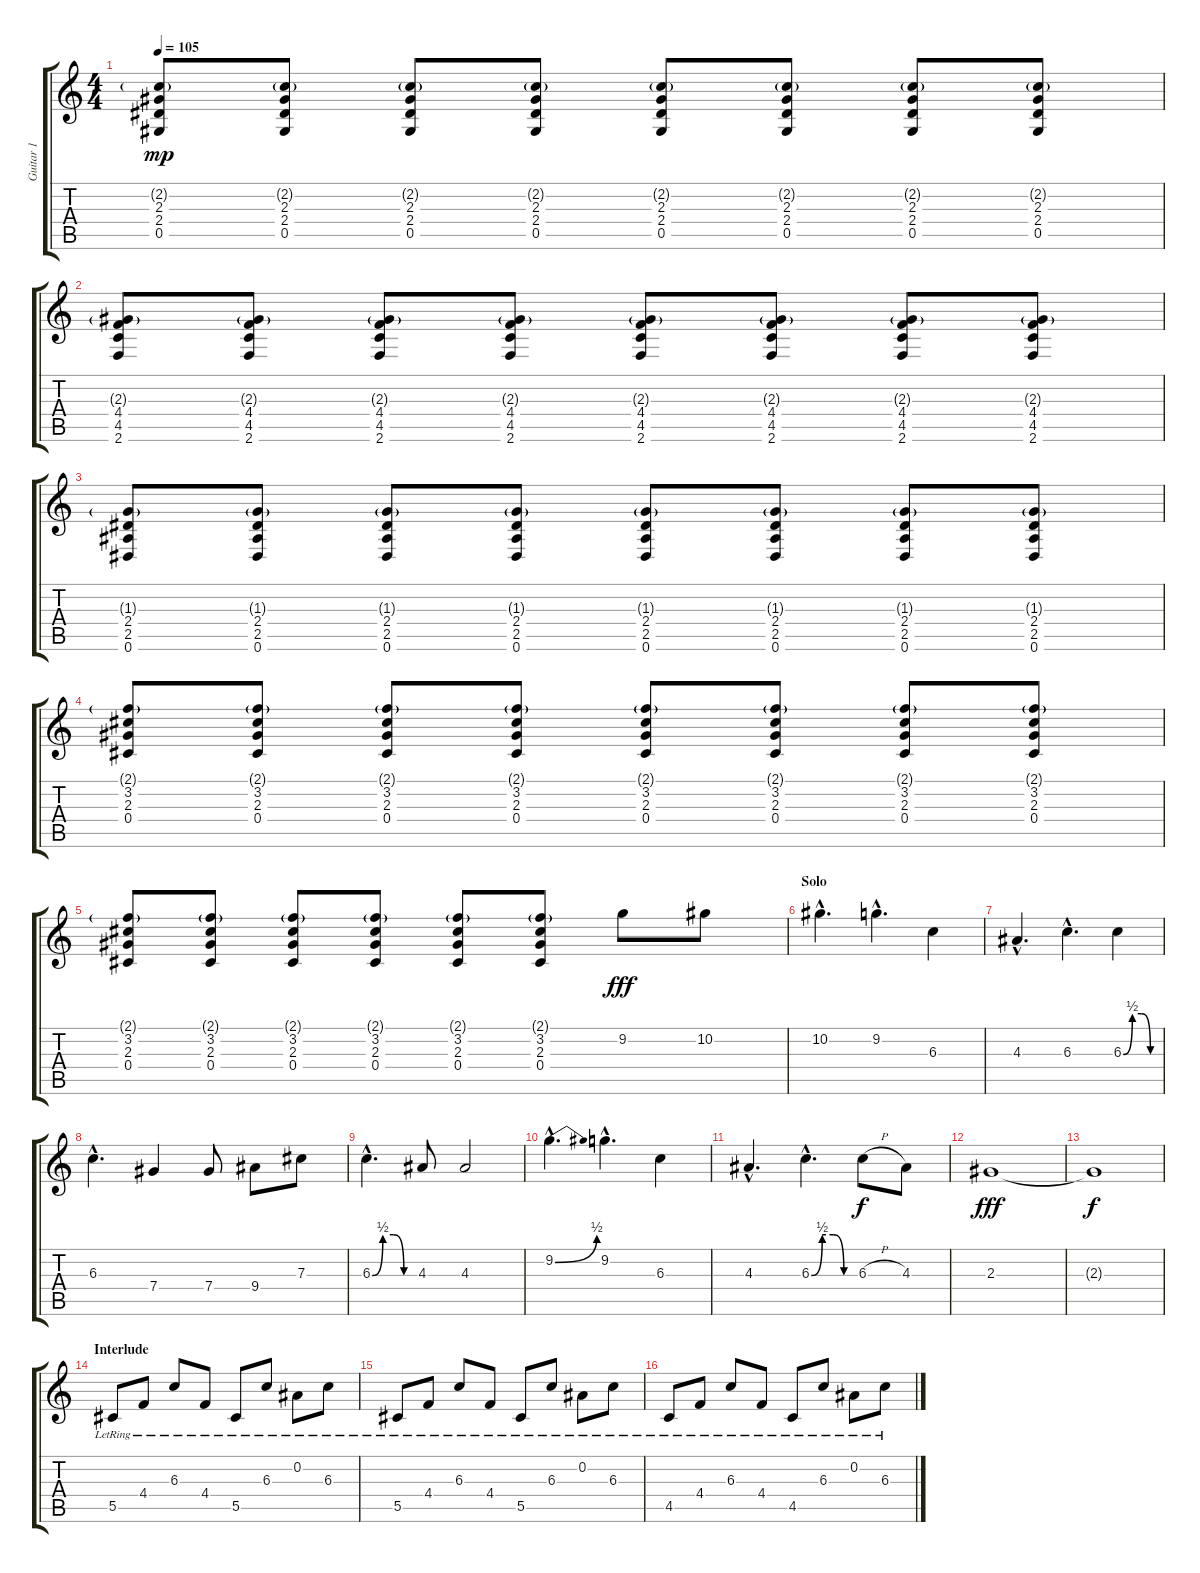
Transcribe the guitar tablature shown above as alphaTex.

\track ("Guitar 1" "Guitar 1") {instrument distortionguitar}
\staff {score tabs}
\tuning (Eb4 Bb3 Gb3 Db3 Ab2 Eb2) {hide}
\ts (4 4)
\tempo 105
\clef g2
\ks c
(2.2{g} 2.3 2.4 0.5).8{dy mp} (2.2{g} 2.3 2.4 0.5).8 (2.2{g} 2.3 2.4 0.5).8 (2.2{g} 2.3 2.4 0.5).8 (2.2{g} 2.3 2.4 0.5).8 (2.2{g} 2.3 2.4 0.5).8 (2.2{g} 2.3 2.4 0.5).8 (2.2{g} 2.3 2.4 0.5).8 |
(2.3{g} 4.4 4.5 2.6).8 (2.3{g} 4.4 4.5 2.6).8 (2.3{g} 4.4 4.5 2.6).8 (2.3{g} 4.4 4.5 2.6).8 (2.3{g} 4.4 4.5 2.6).8 (2.3{g} 4.4 4.5 2.6).8 (2.3{g} 4.4 4.5 2.6).8 (2.3{g} 4.4 4.5 2.6).8 |
(1.3{g} 2.4 2.5 0.6).8 (1.3{g} 2.4 2.5 0.6).8 (1.3{g} 2.4 2.5 0.6).8 (1.3{g} 2.4 2.5 0.6).8 (1.3{g} 2.4 2.5 0.6).8 (1.3{g} 2.4 2.5 0.6).8 (1.3{g} 2.4 2.5 0.6).8 (1.3{g} 2.4 2.5 0.6).8 |
(2.1{g} 3.2 2.3 0.4).8 (2.1{g} 3.2 2.3 0.4).8 (2.1{g} 3.2 2.3 0.4).8 (2.1{g} 3.2 2.3 0.4).8 (2.1{g} 3.2 2.3 0.4).8 (2.1{g} 3.2 2.3 0.4).8 (2.1{g} 3.2 2.3 0.4).8 (2.1{g} 3.2 2.3 0.4).8 |
(2.1{g} 3.2 2.3 0.4).8 (2.1{g} 3.2 2.3 0.4).8 (2.1{g} 3.2 2.3 0.4).8 (2.1{g} 3.2 2.3 0.4).8 (2.1{g} 3.2 2.3 0.4).8 (2.1{g} 3.2 2.3 0.4).8 9.2.8{dy fff volume 16} 10.2.8 |
\section ("" "Solo")
10.2{hac}.4{d} 9.2{hac}.4{d} 6.3.4 |
4.3{hac}.4{d} 6.3{hac}.4{d} 6.3{be (custom 0 0 15 2 30 2 45 0 60 0)}.4 |
6.3{hac}.4{d} 7.4.4 7.4.8 9.4.8 7.3.8 |
6.3{be (custom 0 0 15 2 30 2 45 0 60 0) hac}.4{d} 4.3.8 4.3.2 |
9.2{be (bend 0 0 60 2) hac}.4{d} 9.2{hac}.4{d} 6.3.4 |
4.3{hac}.4{d} 6.3{be (custom 0 0 15 2 30 2 45 0 60 0) hac}.4{d} 6.3{h}.8{dy f} 4.3.8 |
2.3.1{dy fff} |
2.3{t}.1{dy f} |
\section ("" "Interlude")
5.5{lr}.8{volume 14 instrument acousticguitarsteel} 4.4{lr}.8 6.3{lr}.8 4.4{lr}.8 5.5{lr}.8 6.3{lr}.8 0.2{lr}.8 6.3{lr}.8 |
5.5{lr}.8 4.4{lr}.8 6.3{lr}.8 4.4{lr}.8 5.5{lr}.8 6.3{lr}.8 0.2{lr}.8 6.3{lr}.8 |
4.5{lr}.8 4.4{lr}.8 6.3{lr}.8 4.4{lr}.8 4.5{lr}.8 6.3{lr}.8 0.2{lr}.8 6.3{lr}.8
